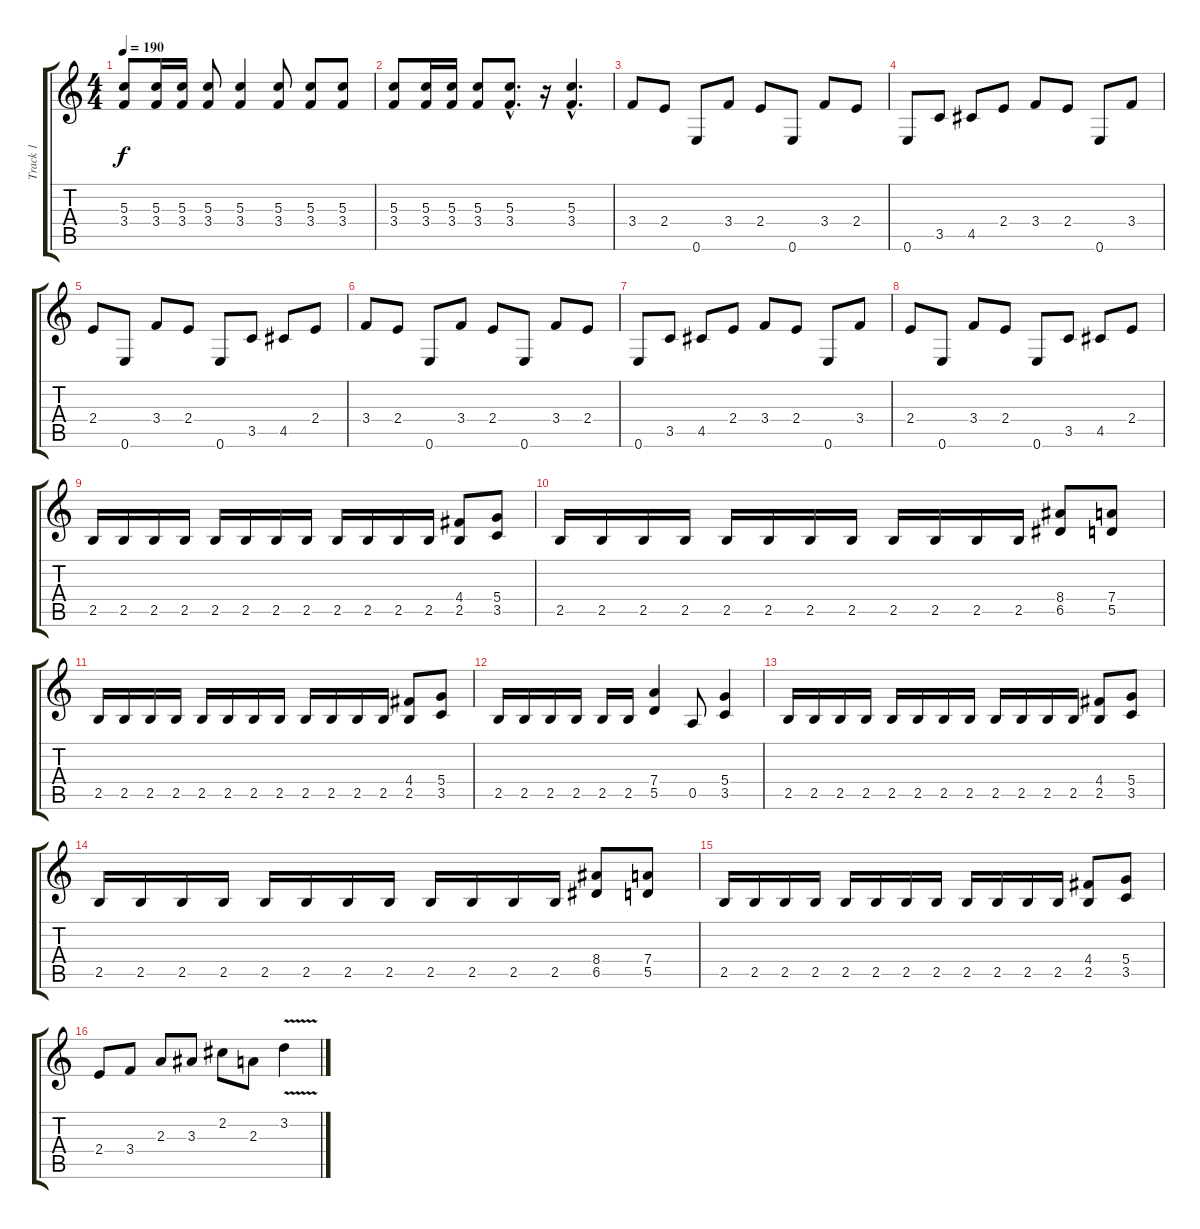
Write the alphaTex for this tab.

\track ("Track 1" "Track 1") {instrument distortionguitar}
\staff {score tabs}
\tuning (E4 B3 G3 D3 A2 E2) {hide}
\ts (4 4)
\tempo 190
\clef g2
\ks c
(5.3 3.4).8{dy f} (5.3 3.4).16 (5.3 3.4).16 (5.3 3.4).8 (5.3 3.4).4 (5.3 3.4).8 (5.3 3.4).8 (5.3 3.4).8 |
(5.3 3.4).8 (5.3 3.4).16 (5.3 3.4).16 (5.3 3.4).8 (5.3{hac} 3.4{hac}).8{d} r.16 (5.3{hac} 3.4{hac}).4{d} |
3.4.8 2.4.8 0.6.8 3.4.8 2.4.8 0.6.8 3.4.8 2.4.8 |
0.6.8 3.5.8 4.5.8 2.4.8 3.4.8 2.4.8 0.6.8 3.4.8 |
2.4.8 0.6.8 3.4.8 2.4.8 0.6.8 3.5.8 4.5.8 2.4.8 |
3.4.8 2.4.8 0.6.8 3.4.8 2.4.8 0.6.8 3.4.8 2.4.8 |
0.6.8 3.5.8 4.5.8 2.4.8 3.4.8 2.4.8 0.6.8 3.4.8 |
2.4.8 0.6.8 3.4.8 2.4.8 0.6.8 3.5.8 4.5.8 2.4.8 |
2.5.16 2.5.16 2.5.16 2.5.16 2.5.16 2.5.16 2.5.16 2.5.16 2.5.16 2.5.16 2.5.16 2.5.16 (4.4 2.5).8 (5.4 3.5).8 |
2.5.16 2.5.16 2.5.16 2.5.16 2.5.16 2.5.16 2.5.16 2.5.16 2.5.16 2.5.16 2.5.16 2.5.16 (8.4 6.5).8 (7.4 5.5).8 |
2.5.16 2.5.16 2.5.16 2.5.16 2.5.16 2.5.16 2.5.16 2.5.16 2.5.16 2.5.16 2.5.16 2.5.16 (4.4 2.5).8 (5.4 3.5).8 |
2.5.16 2.5.16 2.5.16 2.5.16 2.5.16 2.5.16 (7.4 5.5).4 0.5.8 (5.4 3.5).4 |
2.5.16 2.5.16 2.5.16 2.5.16 2.5.16 2.5.16 2.5.16 2.5.16 2.5.16 2.5.16 2.5.16 2.5.16 (4.4 2.5).8 (5.4 3.5).8 |
2.5.16 2.5.16 2.5.16 2.5.16 2.5.16 2.5.16 2.5.16 2.5.16 2.5.16 2.5.16 2.5.16 2.5.16 (8.4 6.5).8 (7.4 5.5).8 |
2.5.16 2.5.16 2.5.16 2.5.16 2.5.16 2.5.16 2.5.16 2.5.16 2.5.16 2.5.16 2.5.16 2.5.16 (4.4 2.5).8 (5.4 3.5).8 |
2.4.8 3.4.8 2.3.8 3.3.8 2.2.8 2.3.8 3.2{v}.4
